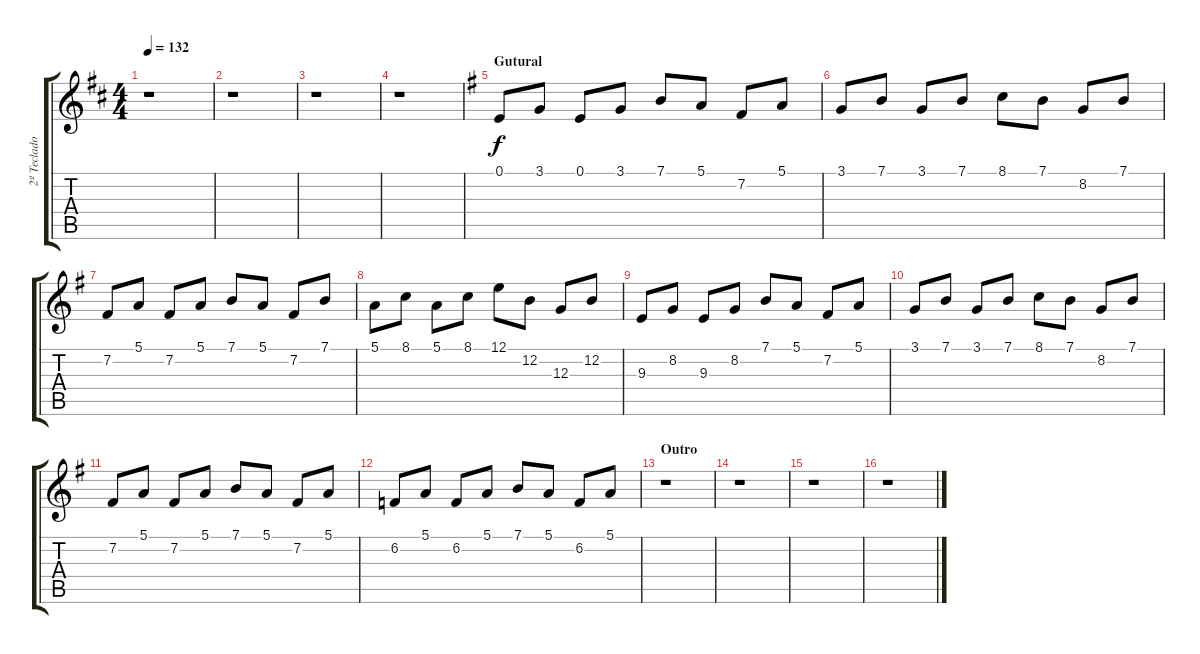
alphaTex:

\track ("2º Teclado" "2º Teclado") {instrument stringensemble1}
\staff {score tabs}
\tuning (E4 B3 G3 D3 A2 E2) {hide}
\ts (4 4)
\tempo 132
\clef g2
\ks bminor
r.1{dy f} |
r.1 |
r.1 |
r.1 |
\section ("" "Gutural")
\ks g
0.1.8{volume 13 instrument churchorgan} 3.1.8 0.1.8 3.1.8 7.1.8 5.1.8 7.2.8 5.1.8 |
3.1.8 7.1.8 3.1.8 7.1.8 8.1.8 7.1.8 8.2.8 7.1.8 |
7.2.8 5.1.8 7.2.8 5.1.8 7.1.8 5.1.8 7.2.8 7.1.8 |
5.1.8 8.1.8 5.1.8 8.1.8 12.1.8 12.2.8 12.3.8 12.2.8 |
9.3.8 8.2.8 9.3.8 8.2.8 7.1.8 5.1.8 7.2.8 5.1.8 |
3.1.8 7.1.8 3.1.8 7.1.8 8.1.8 7.1.8 8.2.8 7.1.8 |
7.2.8 5.1.8 7.2.8 5.1.8 7.1.8 5.1.8 7.2.8 5.1.8 |
6.2.8 5.1.8 6.2.8 5.1.8 7.1.8 5.1.8 6.2.8 5.1.8 |
\section ("" "Outro")
r.1 |
r.1 |
r.1 |
r.1
